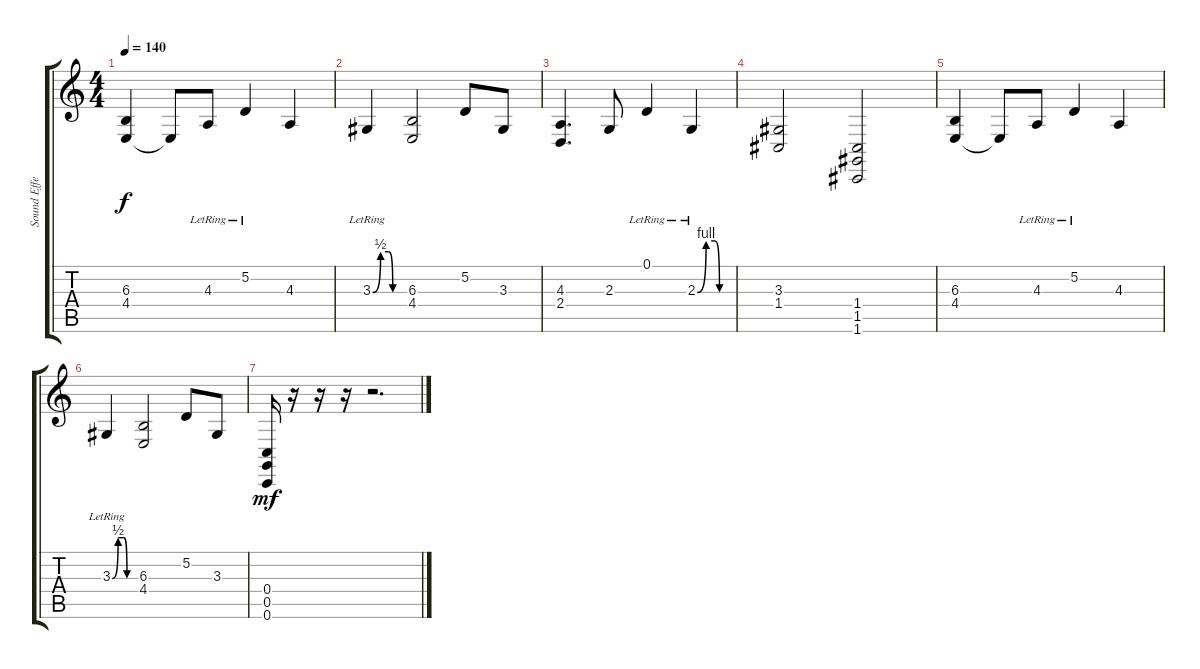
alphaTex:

\track ("Sound Effect" "Sound Effe") {instrument birdtweet}
\staff {score tabs}
\tuning (D4 A3 F3 C3 G2 C2) {hide}
\ts (4 4)
\tempo 140
\clef g2
\ks c
(6.3 4.4).4{dy f} 4.4{t}.8 4.3{lr}.8 5.2{lr}.4 4.3.4 |
3.3{be (custom 0 0 15 2 30 2 38 0 45 0 60 0) lr}.4 (6.3 4.4).2 5.2.8 3.3.8 |
(4.3 2.4).4{d} 2.3.8 0.1{lr}.4 2.3{be (custom 0 0 15 4 30 4 38 0 60 0) lr}.4 |
(3.3 1.4).2 (1.4 1.5 1.6).2 |
(6.3 4.4).4 4.4{t}.8 4.3{lr}.8 5.2{lr}.4 4.3.4 |
3.3{be (custom 0 0 15 2 30 2 38 0 45 0 60 0) lr}.4 (6.3 4.4).2 5.2.8 3.3.8 |
(0.4 0.5 0.6).16{dy mf} r.16 r.16 r.16 r.2{d}
